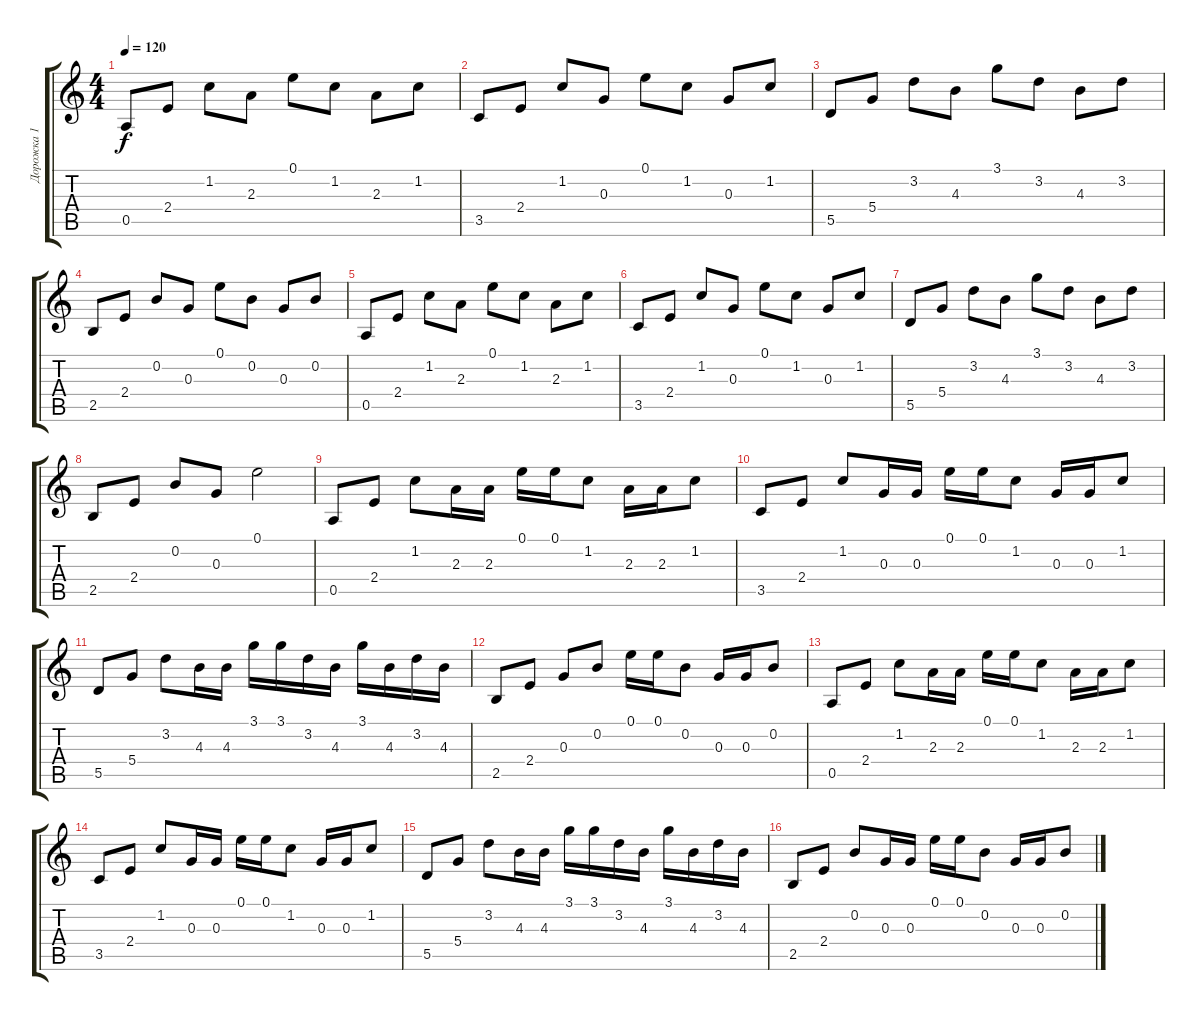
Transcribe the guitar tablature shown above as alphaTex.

\track ("Дорожка 1" "Дорожка 1") {instrument acousticguitarsteel}
\staff {score tabs}
\tuning (E4 B3 G3 D3 A2 E2) {hide}
\ts (4 4)
\tempo 120
\clef g2
\ks c
0.5.8{dy f instrument acousticguitarsteel} 2.4.8 1.2.8 2.3.8 0.1.8 1.2.8 2.3.8 1.2.8 |
3.5.8 2.4.8 1.2.8 0.3.8 0.1.8 1.2.8 0.3.8 1.2.8 |
5.5.8 5.4.8 3.2.8 4.3.8 3.1.8 3.2.8 4.3.8 3.2.8 |
2.5.8 2.4.8 0.2.8 0.3.8 0.1.8 0.2.8 0.3.8 0.2.8 |
0.5.8 2.4.8 1.2.8 2.3.8 0.1.8 1.2.8 2.3.8 1.2.8 |
3.5.8 2.4.8 1.2.8 0.3.8 0.1.8 1.2.8 0.3.8 1.2.8 |
5.5.8 5.4.8 3.2.8 4.3.8 3.1.8 3.2.8 4.3.8 3.2.8 |
2.5.8 2.4.8 0.2.8 0.3.8 0.1.2 |
0.5.8 2.4.8 1.2.8 2.3.16 2.3.16 0.1.16 0.1.16 1.2.8 2.3.16 2.3.16 1.2.8 |
3.5.8 2.4.8 1.2.8 0.3.16 0.3.16 0.1.16 0.1.16 1.2.8 0.3.16 0.3.16 1.2.8 |
5.5.8 5.4.8 3.2.8 4.3.16 4.3.16 3.1.16 3.1.16 3.2.16 4.3.16 3.1.16 4.3.16 3.2.16 4.3.16 |
2.5.8 2.4.8 0.3.8 0.2.8 0.1.16 0.1.16 0.2.8 0.3.16 0.3.16 0.2.8 |
0.5.8 2.4.8 1.2.8 2.3.16 2.3.16 0.1.16 0.1.16 1.2.8 2.3.16 2.3.16 1.2.8 |
3.5.8 2.4.8 1.2.8 0.3.16 0.3.16 0.1.16 0.1.16 1.2.8 0.3.16 0.3.16 1.2.8 |
5.5.8 5.4.8 3.2.8 4.3.16 4.3.16 3.1.16 3.1.16 3.2.16 4.3.16 3.1.16 4.3.16 3.2.16 4.3.16 |
2.5.8 2.4.8 0.2.8 0.3.16 0.3.16 0.1.16 0.1.16 0.2.8 0.3.16 0.3.16 0.2.8
